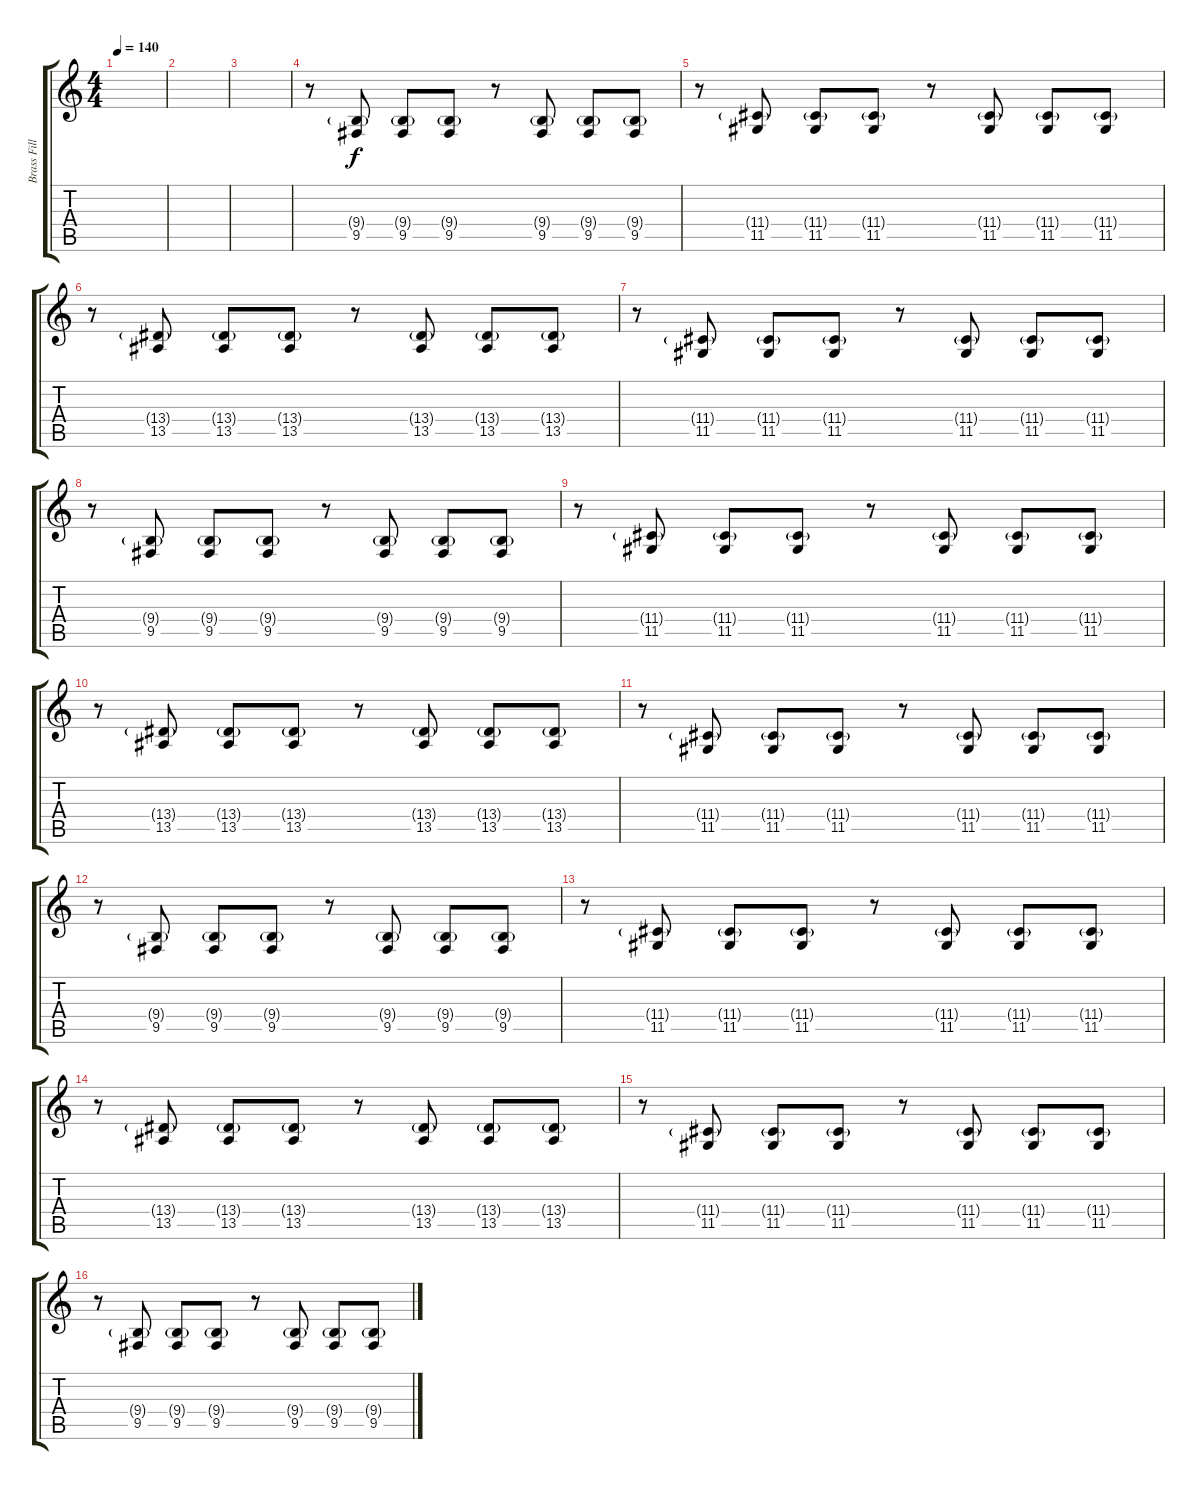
\track ("Brass Fill" "Brass Fill") {instrument tuba}
\staff {score tabs}
\tuning (E4 B3 G3 D3 A2 E2) {hide}
\ts (4 4)
\tempo 140
\clef g2
\ks c
|
|
|
r.8 (9.4{g} 9.5).8 (9.4{g} 9.5).8 (9.4{g} 9.5).8 r.8 (9.4{g} 9.5).8 (9.4{g} 9.5).8 (9.4{g} 9.5).8 |
r.8 (11.4{g} 11.5).8 (11.4{g} 11.5).8 (11.4{g} 11.5).8 r.8 (11.4{g} 11.5).8 (11.4{g} 11.5).8 (11.4{g} 11.5).8 |
r.8 (13.4{g} 13.5).8 (13.4{g} 13.5).8 (13.4{g} 13.5).8 r.8 (13.4{g} 13.5).8 (13.4{g} 13.5).8 (13.4{g} 13.5).8 |
r.8 (11.4{g} 11.5).8 (11.4{g} 11.5).8 (11.4{g} 11.5).8 r.8 (11.4{g} 11.5).8 (11.4{g} 11.5).8 (11.4{g} 11.5).8 |
r.8 (9.4{g} 9.5).8 (9.4{g} 9.5).8 (9.4{g} 9.5).8 r.8 (9.4{g} 9.5).8 (9.4{g} 9.5).8 (9.4{g} 9.5).8 |
r.8 (11.4{g} 11.5).8 (11.4{g} 11.5).8 (11.4{g} 11.5).8 r.8 (11.4{g} 11.5).8 (11.4{g} 11.5).8 (11.4{g} 11.5).8 |
r.8 (13.4{g} 13.5).8 (13.4{g} 13.5).8 (13.4{g} 13.5).8 r.8 (13.4{g} 13.5).8 (13.4{g} 13.5).8 (13.4{g} 13.5).8 |
r.8 (11.4{g} 11.5).8 (11.4{g} 11.5).8 (11.4{g} 11.5).8 r.8 (11.4{g} 11.5).8 (11.4{g} 11.5).8 (11.4{g} 11.5).8 |
r.8 (9.4{g} 9.5).8 (9.4{g} 9.5).8 (9.4{g} 9.5).8 r.8 (9.4{g} 9.5).8 (9.4{g} 9.5).8 (9.4{g} 9.5).8 |
r.8 (11.4{g} 11.5).8 (11.4{g} 11.5).8 (11.4{g} 11.5).8 r.8 (11.4{g} 11.5).8 (11.4{g} 11.5).8 (11.4{g} 11.5).8 |
r.8 (13.4{g} 13.5).8 (13.4{g} 13.5).8 (13.4{g} 13.5).8 r.8 (13.4{g} 13.5).8 (13.4{g} 13.5).8 (13.4{g} 13.5).8 |
r.8 (11.4{g} 11.5).8 (11.4{g} 11.5).8 (11.4{g} 11.5).8 r.8 (11.4{g} 11.5).8 (11.4{g} 11.5).8 (11.4{g} 11.5).8 |
r.8 (9.4{g} 9.5).8 (9.4{g} 9.5).8 (9.4{g} 9.5).8 r.8 (9.4{g} 9.5).8 (9.4{g} 9.5).8 (9.4{g} 9.5).8
